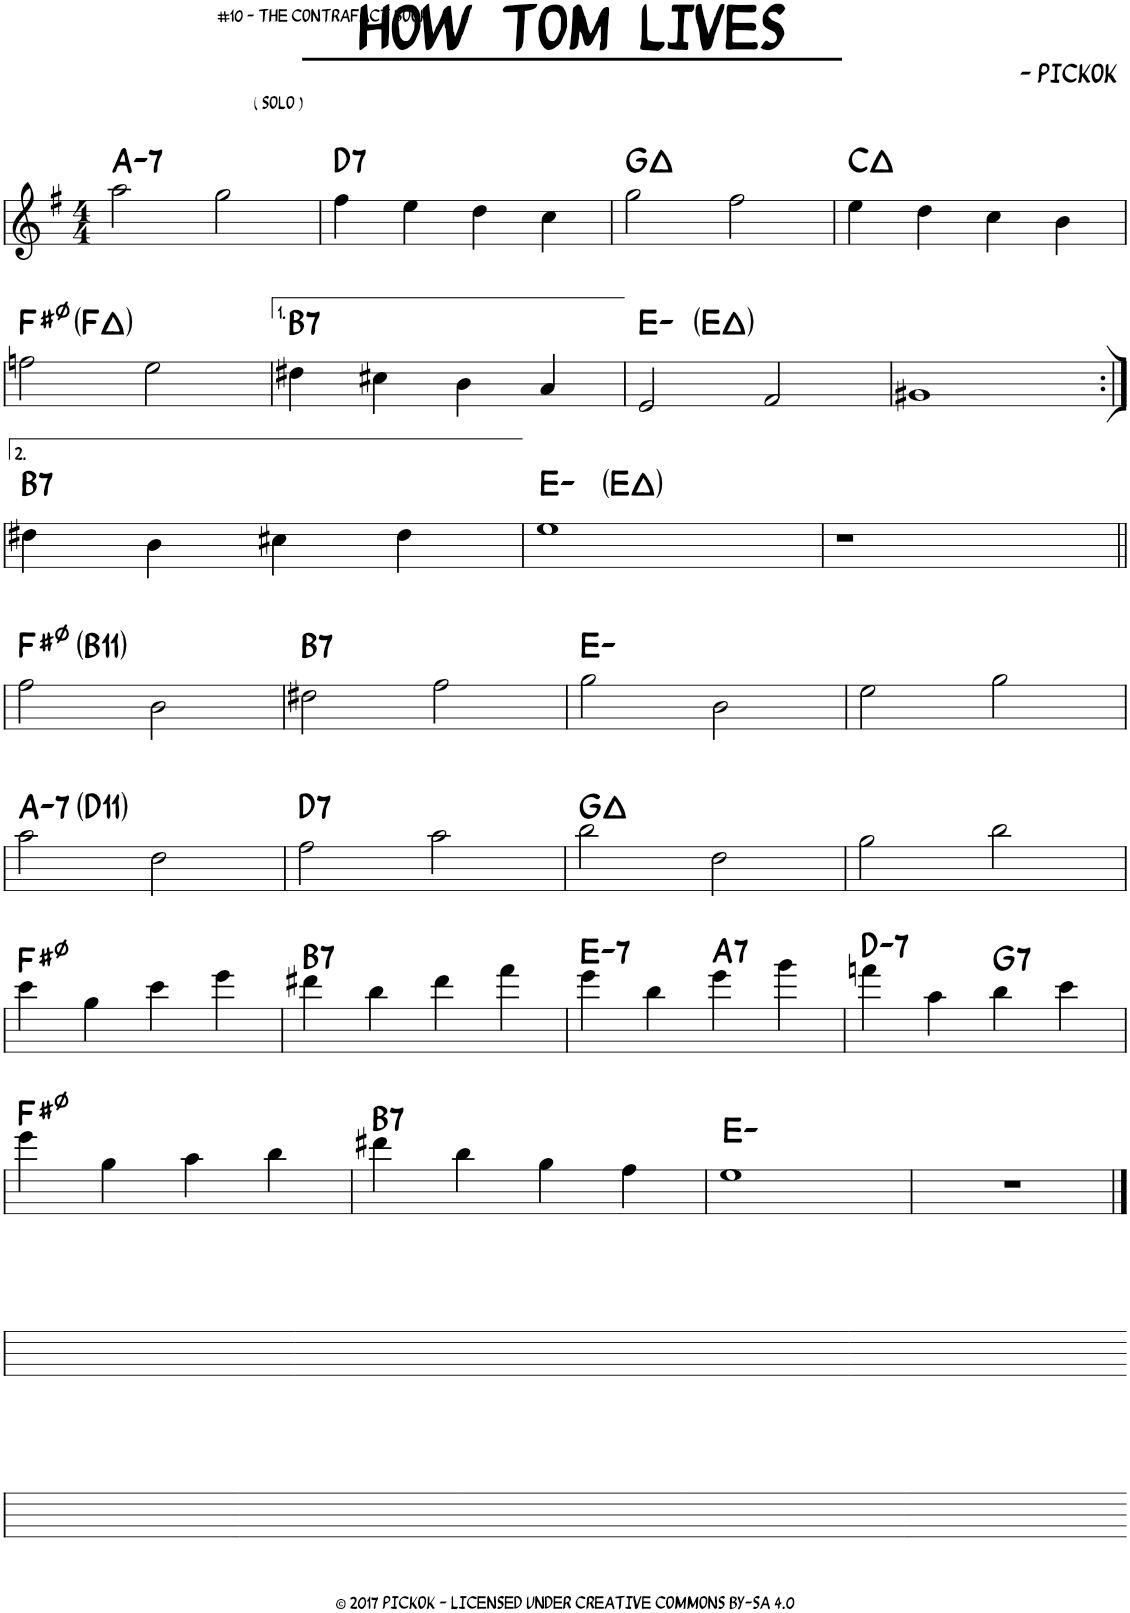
**kern	**harte
*part1	*part1
*staff1	*
*I"Piano	*
*I'Pno.	*
*clefG2	*
*k[f#]	*
*M4/4	*
=1	=1
!	!LO:H:kt=7
2aa\	A:min7
2gg\	.
=2	=2
!	!LO:H:kt=7
4ff#\	D:7
4ee\	.
4dd\	.
4cc\	.
=3	=3
2gg\	G:maj
2ff#\	.
=4	=4
4ee\	C:maj
4dd\	.
4cc\	.
4b\	.
!!LO:LB:g=z
=5	=5
*^	*
2ffn\	4ryy	F#:hdim7
.	2.ryy	F:maj
2ee\	.	.
=6	=6	=6
!	!	!LO:H:kt=7
*v	*v	*
4dd#X\	B:7
4cc#X\	.
4b\	.
4a/	.
=7	=7
*^	*
2e/	4ryy	E:min
.	2.ryy	E:maj
2f#/	.	.
*v	*v	*
=8	=8
1g#X	.
!!LO:LB:g=z
=9:|!	=9:|!
!	!LO:H:kt=7
4dd#X\	B:7
4b\	.
4cc#X\	.
4dd#\	.
=10	=10
*^	*
1ee	4ryy	E:min
.	2.ryy	E:maj
*v	*v	*
=11	=11
1r	.
!!LO:LB:g=z
=12||	=12||
*^	*
2ff#\	4ryy	F#:hdim7
!	!	!LO:H:kt=11
.	2.ryy	B:9(11)
2b\	.	.
=13	=13	=13
!	!	!LO:H:kt=7
*v	*v	*
2dd#X\	B:7
2ff#\	.
=14	=14
2gg\	E:min
2b\	.
=15	=15
2ee\	.
2gg\	.
!!LO:LB:g=z
=16	=16
!	!LO:H:kt=7
*^	*
2aa\	4ryy	A:min7
!	!	!LO:H:kt=11
.	2.ryy	D:9(11)
2dd\	.	.
=17	=17	=17
!	!	!LO:H:kt=7
*v	*v	*
2ff#\	D:7
2aa\	.
=18	=18
2bb\	G:maj
2dd\	.
=19	=19
2gg\	.
2bb\	.
!!LO:LB:g=z
=20	=20
4ccc\	F#:hdim7
4gg\	.
4ccc\	.
4eee\	.
=21	=21
!	!LO:H:kt=7
4ddd#X\	B:7
4bb\	.
4ddd#\	.
4fff#\	.
=22	=22
!	!LO:H:kt=7
4eee\	E:min7
4bb\	.
!	!LO:H:kt=7
4eee\	A:7
4ggg\	.
=23	=23
!	!LO:H:kt=7
4fffn\	D:min7
4aa\	.
!	!LO:H:kt=7
4bb\	G:7
4ccc\	.
!!LO:LB:g=z
=24	=24
4eee\	F#:hdim7
4gg\	.
4aa\	.
4bb\	.
=25	=25
!	!LO:H:kt=7
4ddd#X\	B:7
4bb\	.
4gg\	.
4ff#\	.
=26	=26
1ee	E:min
=27	=27
1r	.
!!LO:LB:g=z
==28	==28
1ryy	.
=29-	=29-
1ryy	.
=30-	=30-
1ryy	.
=31-	=31-
1ryy	.
!!LO:LB:g=z
=32-	=32-
1ryy	.
=33-	=33-
1ryy	.
=34-	=34-
1ryy	.
=35-	=35-
1ryy	.
=36-	=36-
1ryy	.
=-	=-
*-	*-
